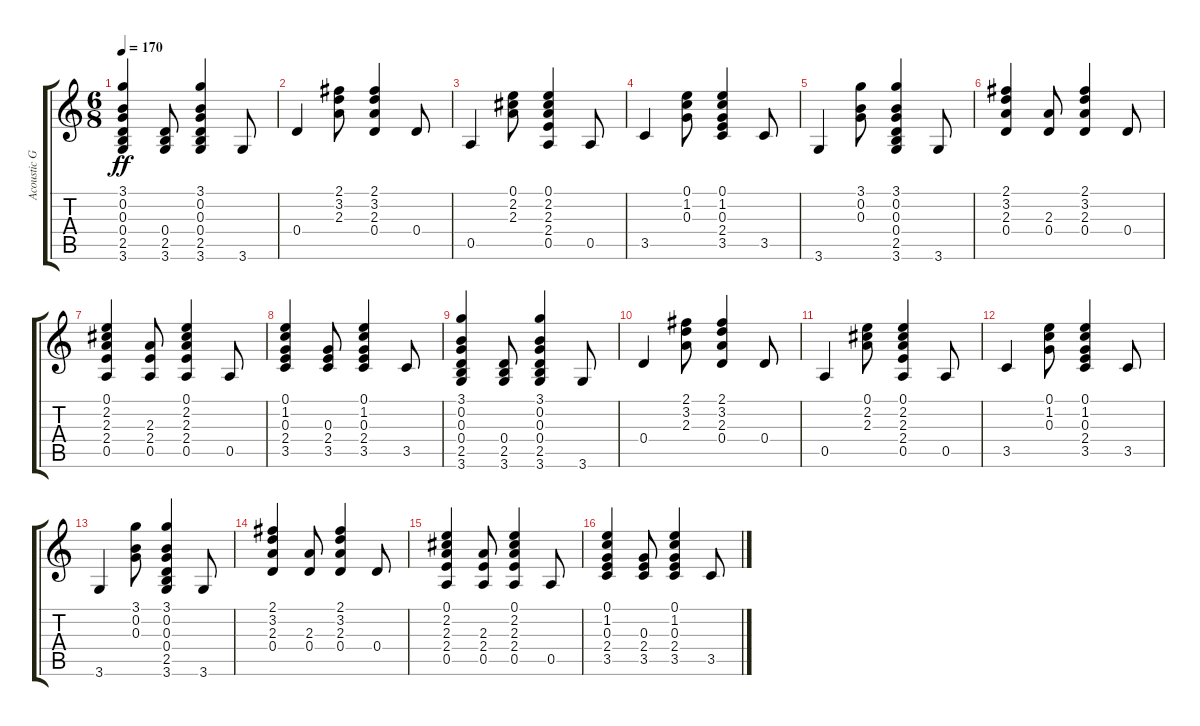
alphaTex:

\track ("Acoustic Guitar" "Acoustic G") {instrument acousticguitarsteel}
\staff {score tabs}
\tuning (E4 B3 G3 D3 A2 E2) {hide}
\ts (6 8)
\tempo 170
\clef g2
\ks c
(3.1 0.2 0.3 0.4 2.5 3.6).4{dy ff} (0.4 2.5 3.6).8 (3.1 0.2 0.3 0.4 2.5 3.6).4 3.6.8 |
0.4.4 (2.1 3.2 2.3).8 (2.1 3.2 2.3 0.4).4 0.4.8 |
0.5.4 (0.1 2.2 2.3).8 (0.1 2.2 2.3 2.4 0.5).4 0.5.8 |
3.5.4 (0.1 1.2 0.3).8 (0.1 1.2 0.3 2.4 3.5).4 3.5.8 |
3.6.4 (3.1 0.2 0.3).8 (3.1 0.2 0.3 0.4 2.5 3.6).4 3.6.8 |
(2.1 3.2 2.3 0.4).4 (2.3 0.4).8 (2.1 3.2 2.3 0.4).4 0.4.8 |
(0.1 2.2 2.3 2.4 0.5).4 (2.3 2.4 0.5).8 (0.1 2.2 2.3 2.4 0.5).4 0.5.8 |
(0.1 1.2 0.3 2.4 3.5).4 (0.3 2.4 3.5).8 (0.1 1.2 0.3 2.4 3.5).4 3.5.8 |
(3.1 0.2 0.3 0.4 2.5 3.6).4 (0.4 2.5 3.6).8 (3.1 0.2 0.3 0.4 2.5 3.6).4 3.6.8 |
0.4.4 (2.1 3.2 2.3).8 (2.1 3.2 2.3 0.4).4 0.4.8 |
0.5.4 (0.1 2.2 2.3).8 (0.1 2.2 2.3 2.4 0.5).4 0.5.8 |
3.5.4 (0.1 1.2 0.3).8 (0.1 1.2 0.3 2.4 3.5).4 3.5.8 |
3.6.4 (3.1 0.2 0.3).8 (3.1 0.2 0.3 0.4 2.5 3.6).4 3.6.8 |
(2.1 3.2 2.3 0.4).4 (2.3 0.4).8 (2.1 3.2 2.3 0.4).4 0.4.8 |
(0.1 2.2 2.3 2.4 0.5).4 (2.3 2.4 0.5).8 (0.1 2.2 2.3 2.4 0.5).4 0.5.8 |
(0.1 1.2 0.3 2.4 3.5).4 (0.3 2.4 3.5).8 (0.1 1.2 0.3 2.4 3.5).4 3.5.8
